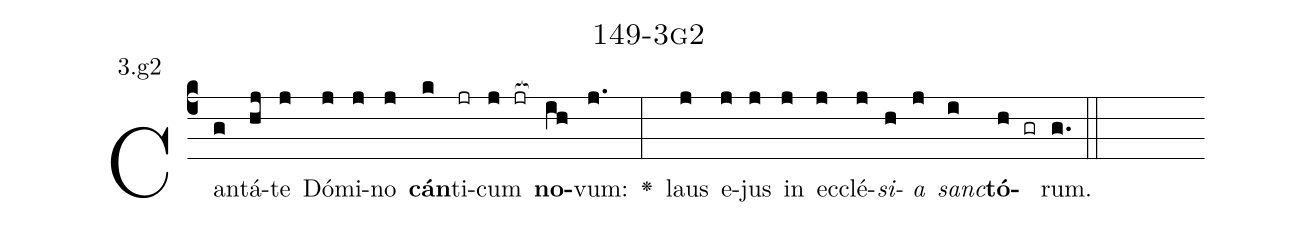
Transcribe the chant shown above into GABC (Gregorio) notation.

name: 149-3g2;
annotation: 3.g2;
%%
(c4)Can(g)tá(hj)te(j) Dó(j)mi(j)no(j) <b>cán</b>(k)ti(jr)cum(j jr[ocb:1{]) <b>no</b>(ih[ocb:0}])vum:(j.) <v>\greheightstar</v>(:) laus(j) e(j)jus(j) in(j) ec(j)clé(j)<i>si</i>(h)<i>a</i>(j) <i>sanc</i>(i)<b>tó</b>(h gr)rum.(g.) (::)


%E(j) u(h) o(j) u(i) a(h) e.(g.) (::)
